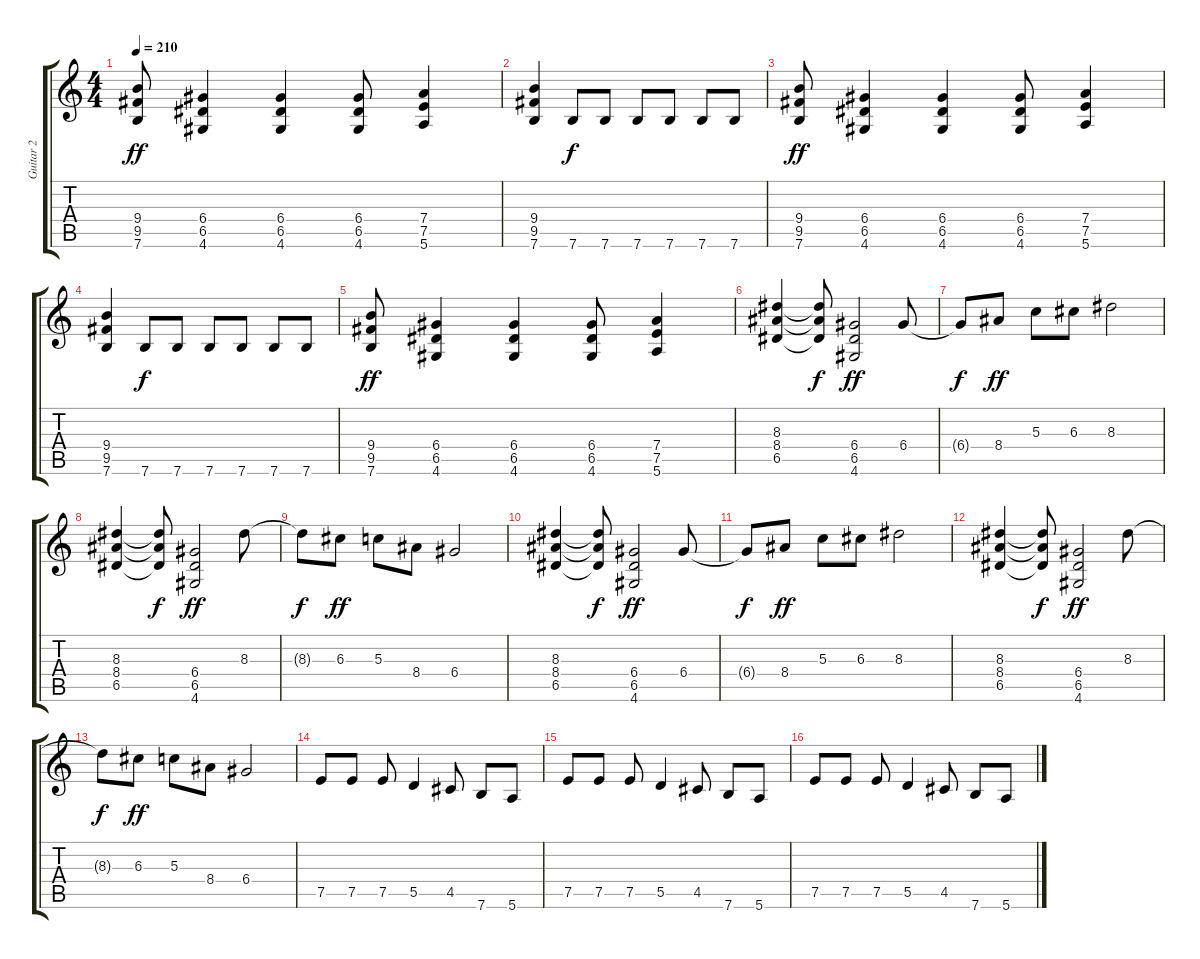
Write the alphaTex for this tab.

\track ("Guitar 2" "Guitar 2") {instrument overdrivenguitar}
\staff {score tabs}
\tuning (E4 B3 G3 D3 A2 E2) {hide}
\ts (4 4)
\tempo 210
\clef g2
\ks c
(9.4 9.5 7.6).8{dy ff} (6.4 6.5 4.6).4 (6.4 6.5 4.6).4 (6.4 6.5 4.6).8 (7.4 7.5 5.6).4 |
(9.4 9.5 7.6).4 7.6.8{dy f} 7.6.8 7.6.8 7.6.8 7.6.8 7.6.8 |
(9.4 9.5 7.6).8{dy ff} (6.4 6.5 4.6).4 (6.4 6.5 4.6).4 (6.4 6.5 4.6).8 (7.4 7.5 5.6).4 |
(9.4 9.5 7.6).4 7.6.8{dy f} 7.6.8 7.6.8 7.6.8 7.6.8 7.6.8 |
(9.4 9.5 7.6).8{dy ff} (6.4 6.5 4.6).4 (6.4 6.5 4.6).4 (6.4 6.5 4.6).8 (7.4 7.5 5.6).4 |
(8.3 8.4 6.5).4 (8.3{t} 8.4{t} 6.5{t}).8{dy f} (6.4 6.5 4.6).2{dy ff} 6.4.8 |
6.4{t}.8{dy f} 8.4.8{dy ff} 5.3.8 6.3.8 8.3.2 |
(8.3 8.4 6.5).4 (8.3{t} 8.4{t} 6.5{t}).8{dy f} (6.4 6.5 4.6).2{dy ff} 8.3.8 |
8.3{t}.8{dy f} 6.3.8{dy ff} 5.3.8 8.4.8 6.4.2 |
(8.3 8.4 6.5).4 (8.3{t} 8.4{t} 6.5{t}).8{dy f} (6.4 6.5 4.6).2{dy ff} 6.4.8 |
6.4{t}.8{dy f} 8.4.8{dy ff} 5.3.8 6.3.8 8.3.2 |
(8.3 8.4 6.5).4 (8.3{t} 8.4{t} 6.5{t}).8{dy f} (6.4 6.5 4.6).2{dy ff} 8.3.8 |
8.3{t}.8{dy f} 6.3.8{dy ff} 5.3.8 8.4.8 6.4.2 |
7.5.8 7.5.8 7.5.8 5.5.4 4.5.8 7.6.8 5.6.8 |
7.5.8 7.5.8 7.5.8 5.5.4 4.5.8 7.6.8 5.6.8 |
7.5.8 7.5.8 7.5.8 5.5.4 4.5.8 7.6.8 5.6.8
